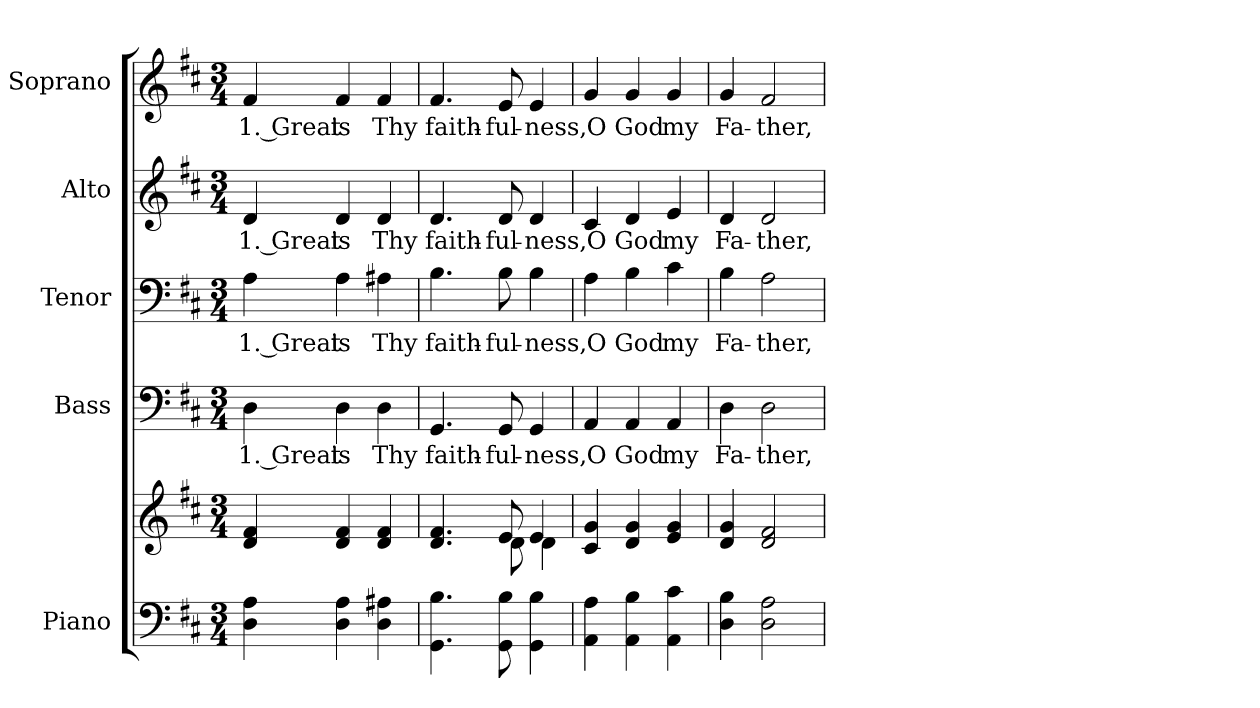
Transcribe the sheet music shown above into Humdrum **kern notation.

**kern	**kern	**kern	**text	**kern	**text	**kern	**text	**kern	**text
*part5	*part5	*part4	*part4	*part3	*part3	*part2	*part2	*part1	*part1
*staff6	*staff5	*staff4	*staff4	*staff3	*staff3	*staff2	*staff2	*staff1	*staff1
*I"Piano	*	*I"Bass	*	*I"Tenor	*	*I"Alto	*	*I"Soprano	*
*I'Pno.	*	*I'B.	*	*I'T.	*	*I'A.	*	*I'S.	*
!!LO:PB:g=z
*clefF4	*clefG2	*clefF4	*	*clefF4	*	*clefG2	*	*clefG2	*
*k[f#c#]	*k[f#c#]	*k[f#c#]	*	*k[f#c#]	*	*k[f#c#]	*	*k[f#c#]	*
*D:	*D:	*D:	*	*D:	*	*D:	*	*D:	*
*M3/4	*M3/4	*M3/4	*	*M3/4	*	*M3/4	*	*M3/4	*
*MM125	*MM125	*MM125	*	*MM125	*	*MM125	*	*MM125	*
=1	=1	=1	=1	=1	=1	=1	=1	=1	=1
!	!	!	!LO:LY:b:color=#000000	!	!	!	!	!	!
!	!	!	!	!	!LO:LY:b:color=#000000	!	!	!	!
!	!	!	!	!	!	!	!LO:LY:b:color=#000000	!	!
!	!	!	!	!	!	!	!	!	!LO:LY:b:color=#000000
4Di\ 4Ai	4di/ 4f#i	4Di\	1. Great	4Ai\	1. Great	4di/	1. Great	4f#i/	1. Great
!	!	!	!LO:LY:b:color=#000000	!	!	!	!	!	!
!	!	!	!	!	!LO:LY:b:color=#000000	!	!	!	!
!	!	!	!	!	!	!	!LO:LY:b:color=#000000	!	!
!	!	!	!	!	!	!	!	!	!LO:LY:b:color=#000000
4Di\ 4Ai	4di/ 4f#i	4Di\	is	4Ai\	is	4di/	is	4f#i/	is
!	!	!	!LO:LY:b:color=#000000	!	!	!	!	!	!
!	!	!	!	!	!LO:LY:b:color=#000000	!	!	!	!
!	!	!	!	!	!	!	!LO:LY:b:color=#000000	!	!
!	!	!	!	!	!	!	!	!	!LO:LY:b:color=#000000
4Di\ 4A#Xi	4di/ 4f#i	4Di\	Thy	4A#Xi\	Thy	4di/	Thy	4f#i/	Thy
=2	=2	=2	=2	=2	=2	=2	=2	=2	=2
*	*^	*	*	*	*	*	*	*	*
!	!	!	!	!LO:LY:b:color=#000000	!	!	!	!	!	!
!	!	!	!	!	!	!LO:LY:b:color=#000000	!	!	!	!
!	!	!	!	!	!	!	!	!LO:LY:b:color=#000000	!	!
!	!	!	!	!	!	!	!	!	!	!LO:LY:b:color=#000000
4.GGi\ 4.Bi	4.di/ 4.f#i	4ryy	4.GGi/	faith-	4.Bi\	faith-	4.di/	faith-	4.f#i/	faith-
.	.	8ryy	.	.	.	.	.	.	.	.
!	!	!	!	!LO:LY:b:color=#000000	!	!	!	!	!	!
!	!	!	!	!	!	!LO:LY:b:color=#000000	!	!	!	!
!	!	!	!	!	!	!	!	!LO:LY:b:color=#000000	!	!
!	!	!	!	!	!	!	!	!	!	!LO:LY:b:color=#000000
8GGi\ 8Bi	8ei/	8di\	8GGi/	-ful-	8Bi\	-ful-	8di/	-ful-	8ei/	-ful-
!	!	!	!	!LO:LY:b:color=#000000	!	!	!	!	!	!
!	!	!	!	!	!	!LO:LY:b:color=#000000	!	!	!	!
!	!	!	!	!	!	!	!	!LO:LY:b:color=#000000	!	!
!	!	!	!	!	!	!	!	!	!	!LO:LY:b:color=#000000
4GGi\ 4Bi	4ei/	4di\	4GGi/	-ness,	4Bi\	-ness,	4di/	-ness,	4ei/	-ness,
*	*v	*v	*	*	*	*	*	*	*	*
=3	=3	=3	=3	=3	=3	=3	=3	=3	=3
*	*^	*	*	*	*	*	*	*	*
!	!	!	!	!LO:LY:b:color=#000000	!	!	!	!	!	!
*	*v	*v	*	*	*	*	*	*	*	*
*	*^	*	*	*	*	*	*	*	*
!	!	!	!	!	!	!LO:LY:b:color=#000000	!	!	!	!
*	*v	*v	*	*	*	*	*	*	*	*
*	*^	*	*	*	*	*	*	*	*
!	!	!	!	!	!	!	!	!LO:LY:b:color=#000000	!	!
*	*v	*v	*	*	*	*	*	*	*	*
*	*^	*	*	*	*	*	*	*	*
!	!	!	!	!	!	!	!	!	!	!LO:LY:b:color=#000000
*	*v	*v	*	*	*	*	*	*	*	*
4AAi\ 4Ai	4c#i/ 4gi	4AAi/	O	4Ai\	O	4c#i/	O	4gi/	O
!	!	!	!LO:LY:b:color=#000000	!	!	!	!	!	!
!	!	!	!	!	!LO:LY:b:color=#000000	!	!	!	!
!	!	!	!	!	!	!	!LO:LY:b:color=#000000	!	!
!	!	!	!	!	!	!	!	!	!LO:LY:b:color=#000000
4AAi\ 4Bi	4di/ 4gi	4AAi/	God	4Bi\	God	4di/	God	4gi/	God
!	!	!	!LO:LY:b:color=#000000	!	!	!	!	!	!
!	!	!	!	!	!LO:LY:b:color=#000000	!	!	!	!
!	!	!	!	!	!	!	!LO:LY:b:color=#000000	!	!
!	!	!	!	!	!	!	!	!	!LO:LY:b:color=#000000
4AAi\ 4c#i	4ei/ 4gi	4AAi/	my	4c#i\	my	4ei/	my	4gi/	my
!!LO:PB:g=z
=4	=4	=4	=4	=4	=4	=4	=4	=4	=4
!	!	!	!LO:LY:b:color=#000000	!	!	!	!	!	!
!	!	!	!	!	!LO:LY:b:color=#000000	!	!	!	!
!	!	!	!	!	!	!	!LO:LY:b:color=#000000	!	!
!	!	!	!	!	!	!	!	!	!LO:LY:b:color=#000000
4Di\ 4Bi	4di/ 4gi	4Di\	Fa-	4Bi\	Fa-	4di/	Fa-	4gi/	Fa-
!	!	!	!LO:LY:b:color=#000000	!	!	!	!	!	!
!	!	!	!	!	!LO:LY:b:color=#000000	!	!	!	!
!	!	!	!	!	!	!	!LO:LY:b:color=#000000	!	!
!	!	!	!	!	!	!	!	!	!LO:LY:b:color=#000000
2Di\ 2Ai	2di/ 2f#i	2Di\	-ther,	2Ai\	-ther,	2di/	-ther,	2f#i/	-ther,
=	=	=	=	=	=	=	=	=	=
*-	*-	*-	*-	*-	*-	*-	*-	*-	*-
